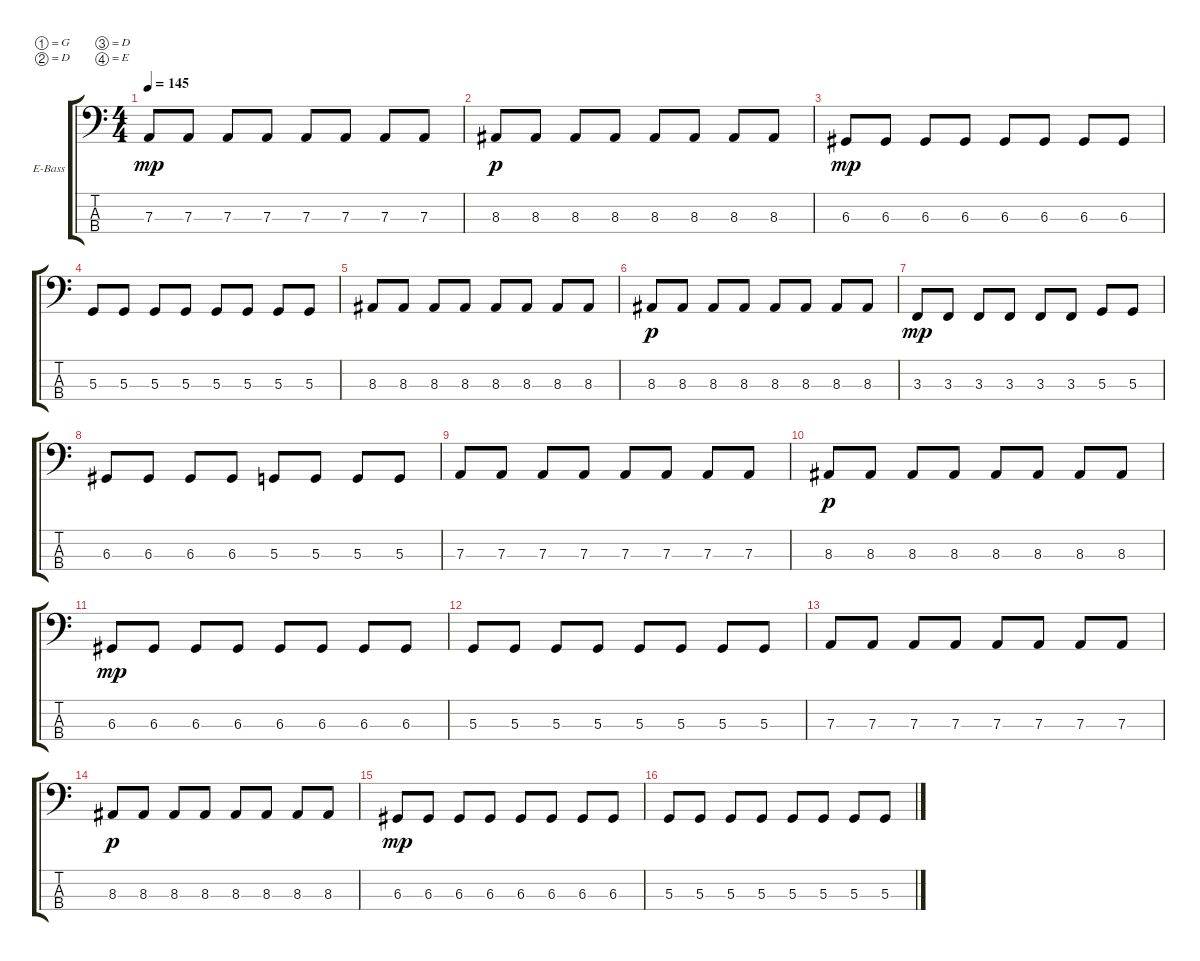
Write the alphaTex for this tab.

\defaultSystemsLayout 4
\bracketExtendMode groupsimilarinstruments
\firstSystemTrackNameOrientation horizontal
\otherSystemsTrackNameOrientation horizontal
\track ("Electric Bass" "E-Bass") {instrument electricbassfinger}
\staff {score tabs}
\tuning (G2 D2 D1 E1)
\ts (4 4)
\tempo 145
\clef f4
\ks c
7.3.8{dy mp} 7.3.8 7.3.8 7.3.8 7.3.8 7.3.8 7.3.8 7.3.8 |
8.3.8{dy p} 8.3.8 8.3.8 8.3.8 8.3.8 8.3.8 8.3.8 8.3.8 |
6.3.8{dy mp} 6.3.8 6.3.8 6.3.8 6.3.8 6.3.8 6.3.8 6.3.8 |
5.3.8 5.3.8 5.3.8 5.3.8 5.3.8 5.3.8 5.3.8 5.3.8 |
8.3.8 8.3.8 8.3.8 8.3.8 8.3.8 8.3.8 8.3.8 8.3.8 |
8.3.8{dy p} 8.3.8 8.3.8 8.3.8 8.3.8 8.3.8 8.3.8 8.3.8 |
3.3.8{dy mp} 3.3.8 3.3.8 3.3.8 3.3.8 3.3.8 5.3.8 5.3.8 |
6.3.8 6.3.8 6.3.8 6.3.8 5.3.8 5.3.8 5.3.8 5.3.8 |
7.3.8 7.3.8 7.3.8 7.3.8 7.3.8 7.3.8 7.3.8 7.3.8 |
8.3.8{dy p} 8.3.8 8.3.8 8.3.8 8.3.8 8.3.8 8.3.8 8.3.8 |
6.3.8{dy mp} 6.3.8 6.3.8 6.3.8 6.3.8 6.3.8 6.3.8 6.3.8 |
5.3.8 5.3.8 5.3.8 5.3.8 5.3.8 5.3.8 5.3.8 5.3.8 |
7.3.8 7.3.8 7.3.8 7.3.8 7.3.8 7.3.8 7.3.8 7.3.8 |
8.3.8{dy p} 8.3.8 8.3.8 8.3.8 8.3.8 8.3.8 8.3.8 8.3.8 |
6.3.8{dy mp} 6.3.8 6.3.8 6.3.8 6.3.8 6.3.8 6.3.8 6.3.8 |
5.3.8 5.3.8 5.3.8 5.3.8 5.3.8 5.3.8 5.3.8 5.3.8
